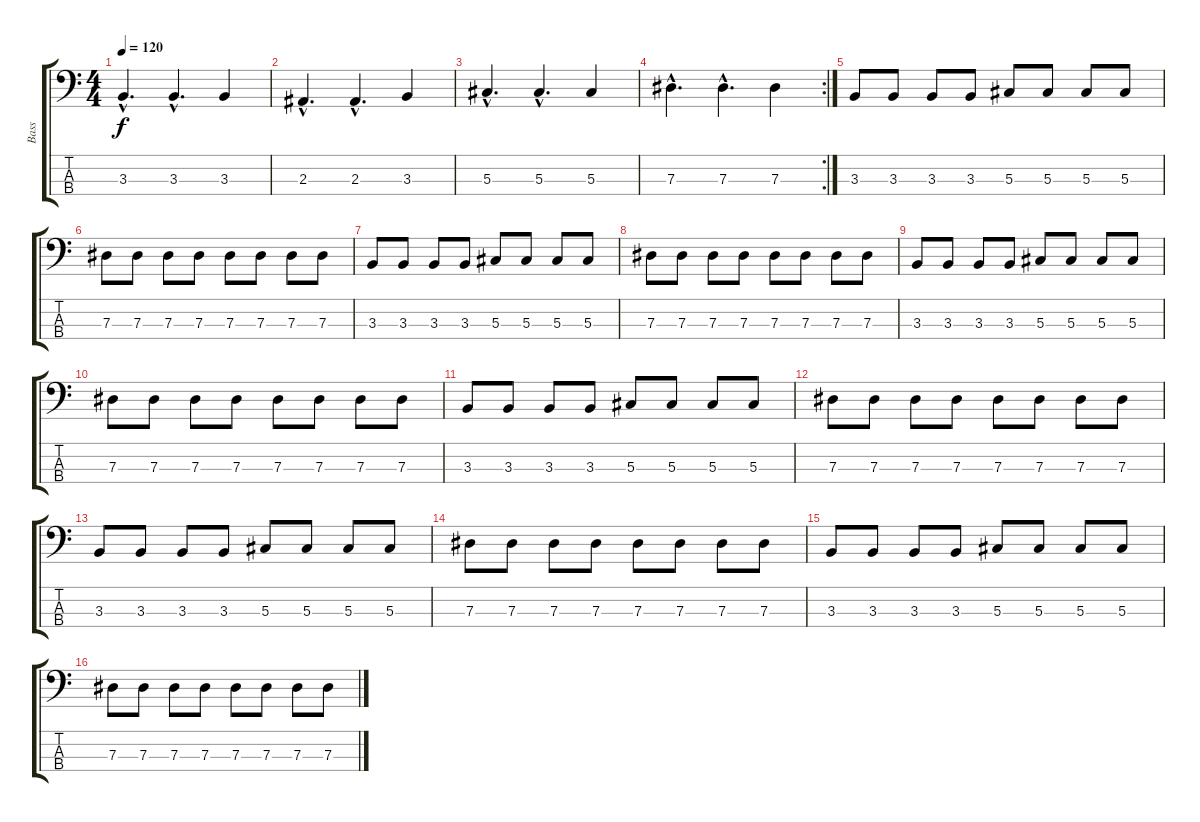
\track ("Bass" "Bass") {instrument electricbassfinger}
\staff {score tabs}
\tuning (Gb2 Db2 Ab1 Eb1) {hide}
\ts (4 4)
\tempo 120
\clef f4
\ks c
3.3{hac}.4{d dy f} 3.3{hac}.4{d} 3.3.4 |
2.3{hac}.4{d} 2.3{hac}.4{d} 3.3.4 |
5.3{hac}.4{d} 5.3{hac}.4{d} 5.3.4 |
\rc 2
7.3{hac}.4{d} 7.3{hac}.4{d} 7.3.4 |
3.3.8 3.3.8 3.3.8 3.3.8 5.3.8 5.3.8 5.3.8 5.3.8 |
7.3.8 7.3.8 7.3.8 7.3.8 7.3.8 7.3.8 7.3.8 7.3.8 |
3.3.8 3.3.8 3.3.8 3.3.8 5.3.8 5.3.8 5.3.8 5.3.8 |
7.3.8 7.3.8 7.3.8 7.3.8 7.3.8 7.3.8 7.3.8 7.3.8 |
3.3.8 3.3.8 3.3.8 3.3.8 5.3.8 5.3.8 5.3.8 5.3.8 |
7.3.8 7.3.8 7.3.8 7.3.8 7.3.8 7.3.8 7.3.8 7.3.8 |
3.3.8 3.3.8 3.3.8 3.3.8 5.3.8 5.3.8 5.3.8 5.3.8 |
7.3.8 7.3.8 7.3.8 7.3.8 7.3.8 7.3.8 7.3.8 7.3.8 |
3.3.8 3.3.8 3.3.8 3.3.8 5.3.8 5.3.8 5.3.8 5.3.8 |
7.3.8 7.3.8 7.3.8 7.3.8 7.3.8 7.3.8 7.3.8 7.3.8 |
3.3.8 3.3.8 3.3.8 3.3.8 5.3.8 5.3.8 5.3.8 5.3.8 |
7.3.8 7.3.8 7.3.8 7.3.8 7.3.8 7.3.8 7.3.8 7.3.8
